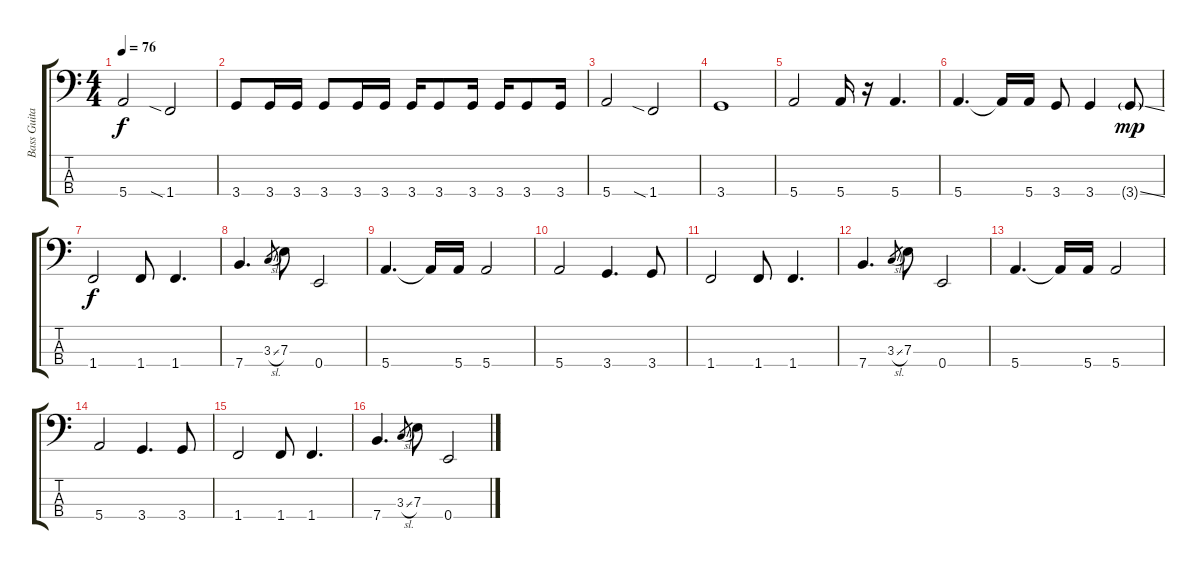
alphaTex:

\track ("Bass Guitar" "Bass Guita") {instrument electricbassfinger}
\staff {score tabs}
\tuning (G2 D2 A1 E1) {hide}
\ts (4 4)
\tempo 76
\clef f4
\ks c
5.4.2{dy f} 1.4{sia}.2 |
3.4.8 3.4.16 3.4.16 3.4.8 3.4.16 3.4.16 3.4.16 3.4.8 3.4.16 3.4.16 3.4.8 3.4.16 |
5.4.2 1.4{sia}.2 |
3.4.1 |
5.4.2 5.4.16 r.16 5.4.4{d} |
5.4.4{d} 5.4{t}.16 5.4.16 3.4.8 3.4.4 3.4{ss g}.8{dy mp} |
1.4.2{dy f} 1.4.8 1.4.4{d} |
7.4.4{d} 3.3{sl}.8{gr} 7.3.8 0.4.2 |
5.4.4{d} 5.4{t}.16 5.4.16 5.4.2 |
5.4.2 3.4.4{d} 3.4.8 |
1.4.2 1.4.8 1.4.4{d} |
7.4.4{d} 3.3{sl}.8{gr} 7.3.8 0.4.2 |
5.4.4{d} 5.4{t}.16 5.4.16 5.4.2 |
5.4.2 3.4.4{d} 3.4.8 |
1.4.2 1.4.8 1.4.4{d} |
7.4.4{d} 3.3{sl}.8{gr} 7.3.8 0.4.2
